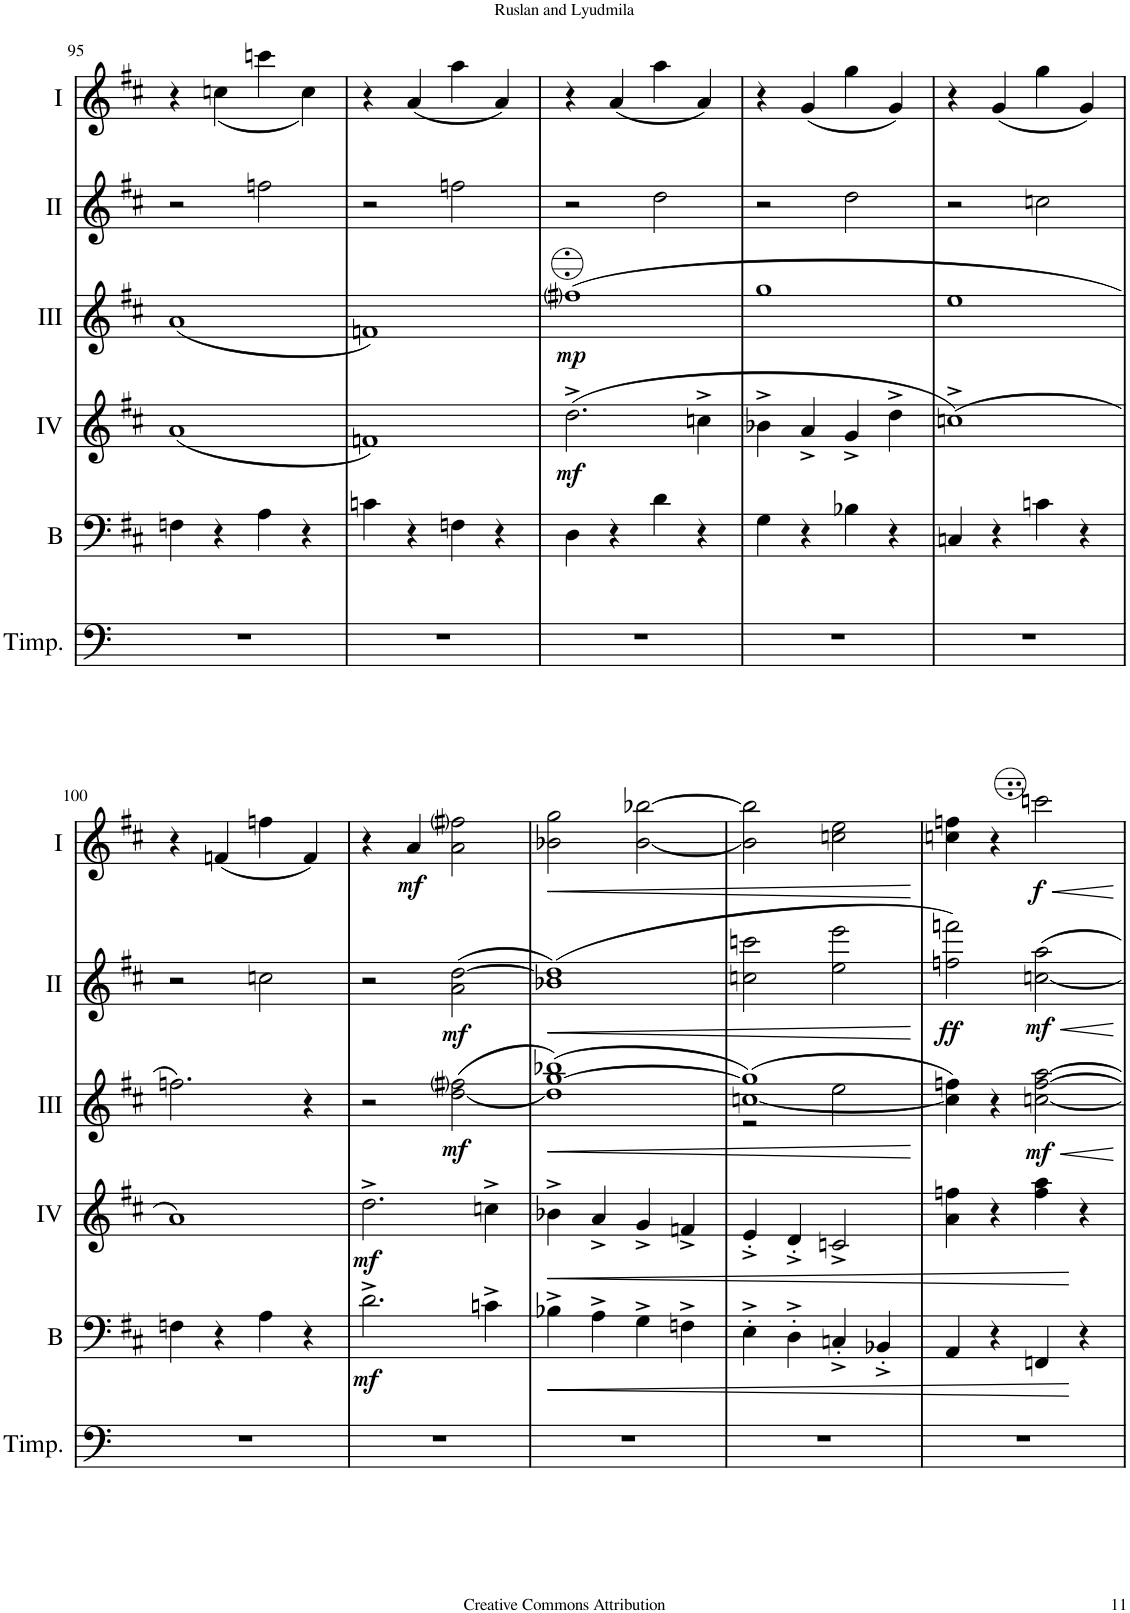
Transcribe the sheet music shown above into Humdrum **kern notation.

**kern	**kern	**dynam	**kern	**dynam	**kern	**dynam	**kern	**dynam	**kern	**dynam
*part6	*part5	*part5	*part4	*part4	*part3	*part3	*part2	*part2	*part1	*part1
*staff6	*staff5	*staff5	*staff4	*staff4	*staff3	*staff3	*staff2	*staff2	*staff1	*staff1
*I"Timpani	*I"Bass	*	*I"Acc. 4	*	*I"Acc. 3	*	*I"Acc. 2	*	*I"Acc. 1	*
*I'Timp.	*I'B	*	*	*	*	*	*	*	*	*
!!LO:PB:g=z
*clefF4	*clefF4	*	*clefG2	*	*clefG2	*	*clefG2	*	*clefG2	*
*	*Trd7c12	*	*Trd7c12	*	*Trd7c12	*	*	*	*	*
*k[f#c#]	*k[f#c#]	*	*k[f#c#]	*	*k[f#c#]	*	*k[f#c#]	*	*k[f#c#]	*
*M2/2	*M2/2	*	*M2/2	*	*M2/2	*	*M2/2	*	*M2/2	*
*met(c|)	*met(c|)	*	*met(c|)	*	*met(c|)	*	*met(c|)	*	*met(c|)	*
=95	=95	=95	=95	=95	=95	=95	=95	=95	=95	=95
1r	4Fn\	.	(1a	.	(1a	.	2r	.	4r	.
.	4r	.	.	.	.	.	.	.	(<4ccn\	.
.	4A\	.	.	.	.	.	2ffn\	.	4cccn\	.
.	4r	.	.	.	.	.	.	.	4cc\)	.
=96	=96	=96	=96	=96	=96	=96	=96	=96	=96	=96
1r	4cn\	.	1fn)	.	1fn)	.	2r	.	4r	.
.	4r	.	.	.	.	.	.	.	(<4a/	.
.	4Fn\	.	.	.	.	.	2ffn\	.	4aa\	.
.	4r	.	.	.	.	.	.	.	4a/)	.
=97	=97	=97	=97	=97	=97	=97	=97	=97	=97	=97
!	!	!	!	!LO:DY:b	!	!LO:DY:b	!	!	!	!
1r	4D\	.	(2.dd^\	mf	(1ff#i	mp	2r	.	4r	.
.	4r	.	.	.	.	.	.	.	(<4a/	.
.	4d\	.	.	.	.	.	2dd\	.	4aa\	.
.	4r	.	4ccn^\	.	.	.	.	.	4a/)	.
=98	=98	=98	=98	=98	=98	=98	=98	=98	=98	=98
1r	4G\	.	4b-X^\	.	1gg	.	2r	.	4r	.
.	4r	.	4a^/	.	.	.	.	.	(<4g/	.
.	4B-X\	.	4g^/	.	.	.	2dd\	.	4gg\	.
.	4r	.	4dd^\	.	.	.	.	.	4g/)	.
=99	=99	=99	=99	=99	=99	=99	=99	=99	=99	=99
1r	4Cn/	.	(1ccn^)	.	1ee	.	2r	.	4r	.
.	4r	.	.	.	.	.	.	.	(<4g/	.
.	4cn\	.	.	.	.	.	2ccn\	.	4gg\	.
.	4r	.	.	.	.	.	.	.	4g/)	.
!!LO:LB:g=z
=100	=100	=100	=100	=100	=100	=100	=100	=100	=100	=100
1r	4Fn\	.	1a)	.	2.ffn\)	.	2r	.	4r	.
.	4r	.	.	.	.	.	.	.	(<4fn/	.
.	4A\	.	.	.	.	.	2ccn\	.	4ffn\	.
.	4r	.	.	.	4r	.	.	.	4f/)	.
=101	=101	=101	=101	=101	=101	=101	=101	=101	=101	=101
!	!	!LO:DY:b	!	!LO:DY:b	!	!	!	!	!	!
1r	2.d^\	mf	2.dd^\	mf	2r	.	2r	.	4r	.
!	!	!	!	!	!	!	!	!	!	!LO:DY:b
.	.	.	.	.	.	.	.	.	4a/	mf
!	!	!	!	!	!	!LO:DY:b	!	!LO:DY:b	!	!
.	.	.	.	.	(>[2dd\ 2ff#i\	mf	(2a\ [2dd\	mf	2a\ 2ff#i\	.
.	4cn^\	.	4ccn^\	.	.	.	.	.	.	.
=102	=102	=102	=102	=102	=102	=102	=102	=102	=102	=102
!	!	!LO:HP:b	!	!LO:HP:b	!	!LO:HP:b	!	!LO:HP:b	!	!LO:HP:b
1r	4B-X^\	<	4b-X^\	<	(1dd] [>1gg 1bb-X)	<	(1b-X 1dd])	<	2b-X\ 2gg\	<
.	4A^\	.	4a^/	.	.	.	.	.	.	.
.	4G^\	.	4g^/	.	.	.	.	.	[2b-\ [2bb-X\	.
.	4Fn^\	.	4fn^/	.	.	.	.	.	.	.
=103	=103	=103	=103	=103	=103	=103	=103	=103	=103	=103
*	*	*	*	*	*^	*	*	*	*	*
1r	4E'^\	.	4e'^/	.	([<1ccn 1gg])	2r	.	2ccn\ 2cccn\	.	2b-\] 2bb-\]	.
.	4D'^\	.	4d'^/	.	.	.	.	.	.	.	.
.	4Cn'^/	.	2cn^/	.	.	2ee\	.	2ee\ 2eee\	.	2ccn\ 2ee\	.
.	4BB-X'^/	.	.	.	.	.	.	.	.	.	.
*	*	*	*	*	*v	*v	*	*	*	*	*
.	.	.	.	.	.	[	.	[	.	[
=104	=104	=104	=104	=104	=104	=104	=104	=104	=104	=104
!	!	!	!	!	!	!	!	!LO:DY:b	!	!
1r	4AA/	.	4a\ 4ffn\	.	4cc\] 4ffn\)	.	2ffn\ 2fffn\)	ff	4ccn\ 4ffn\	.
.	4r	.	4r	.	4r	.	.	.	4r	.
!	!	!	!	!	!	!LO:HP:b	!	!LO:HP:b	!	!LO:HP:b
!	!	!	!	!	!	!LO:DY:n=1:b	!	!LO:DY:n=1:b	!	!LO:DY:n=1:b
.	4FFn/	.	4ff\ 4aa\	.	[2ccn\ [2ff\ [2aa\	< mf	[2ccn\ 2aa\	< mf	2cccn\	< f
.	4r	[	4r	[	.	.	.	.	.	.
.	.	.	.	.	.	[	.	[	.	[
=	=	=	=	=	=	=	=	=	=	=
*-	*-	*-	*-	*-	*-	*-	*-	*-	*-	*-
